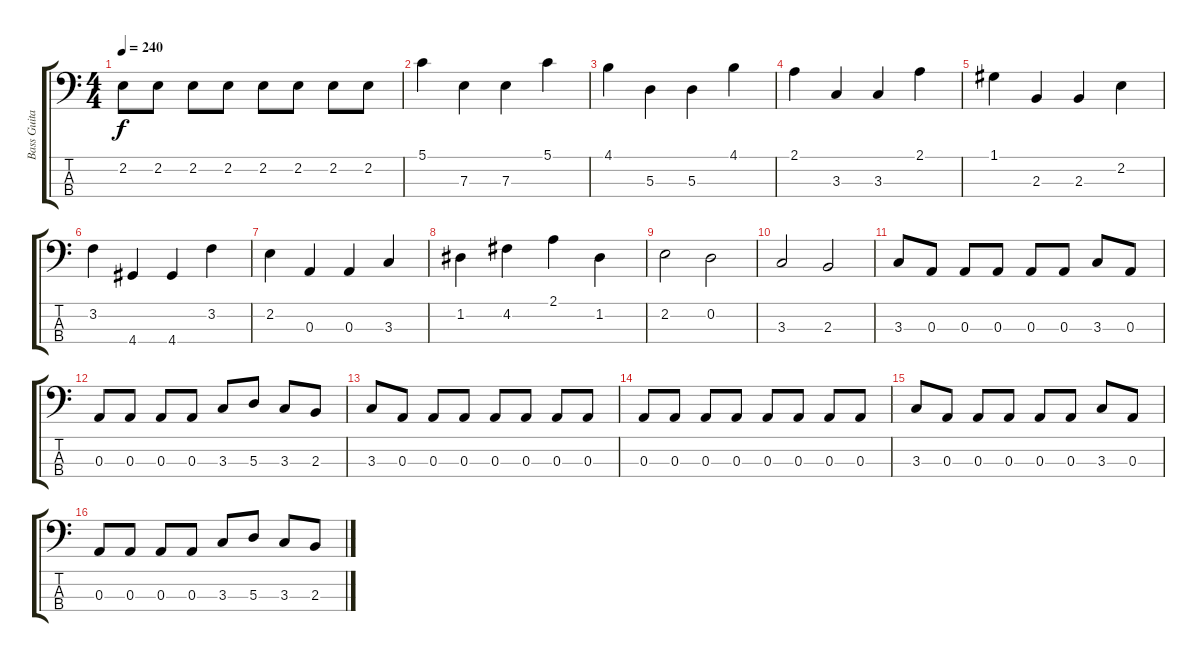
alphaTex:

\track ("Bass Guitar" "Bass Guita") {instrument electricbassfinger}
\staff {score tabs}
\tuning (G2 D2 A1 E1) {hide}
\ts (4 4)
\tempo 240
\clef f4
\ks c
2.2.8{dy f} 2.2.8 2.2.8 2.2.8 2.2.8 2.2.8 2.2.8 2.2.8 |
5.1.4 7.3.4 7.3.4 5.1.4 |
4.1.4 5.3.4 5.3.4 4.1.4 |
2.1.4 3.3.4 3.3.4 2.1.4 |
1.1.4 2.3.4 2.3.4 2.2.4 |
3.2.4 4.4.4 4.4.4 3.2.4 |
2.2.4 0.3.4 0.3.4 3.3.4 |
1.2.4 4.2.4 2.1.4 1.2.4 |
2.2.2 0.2.2 |
3.3.2 2.3.2 |
3.3.8 0.3.8 0.3.8 0.3.8 0.3.8 0.3.8 3.3.8 0.3.8 |
0.3.8 0.3.8 0.3.8 0.3.8 3.3.8 5.3.8 3.3.8 2.3.8 |
3.3.8 0.3.8 0.3.8 0.3.8 0.3.8 0.3.8 0.3.8 0.3.8 |
0.3.8 0.3.8 0.3.8 0.3.8 0.3.8 0.3.8 0.3.8 0.3.8 |
3.3.8 0.3.8 0.3.8 0.3.8 0.3.8 0.3.8 3.3.8 0.3.8 |
0.3.8 0.3.8 0.3.8 0.3.8 3.3.8 5.3.8 3.3.8 2.3.8
